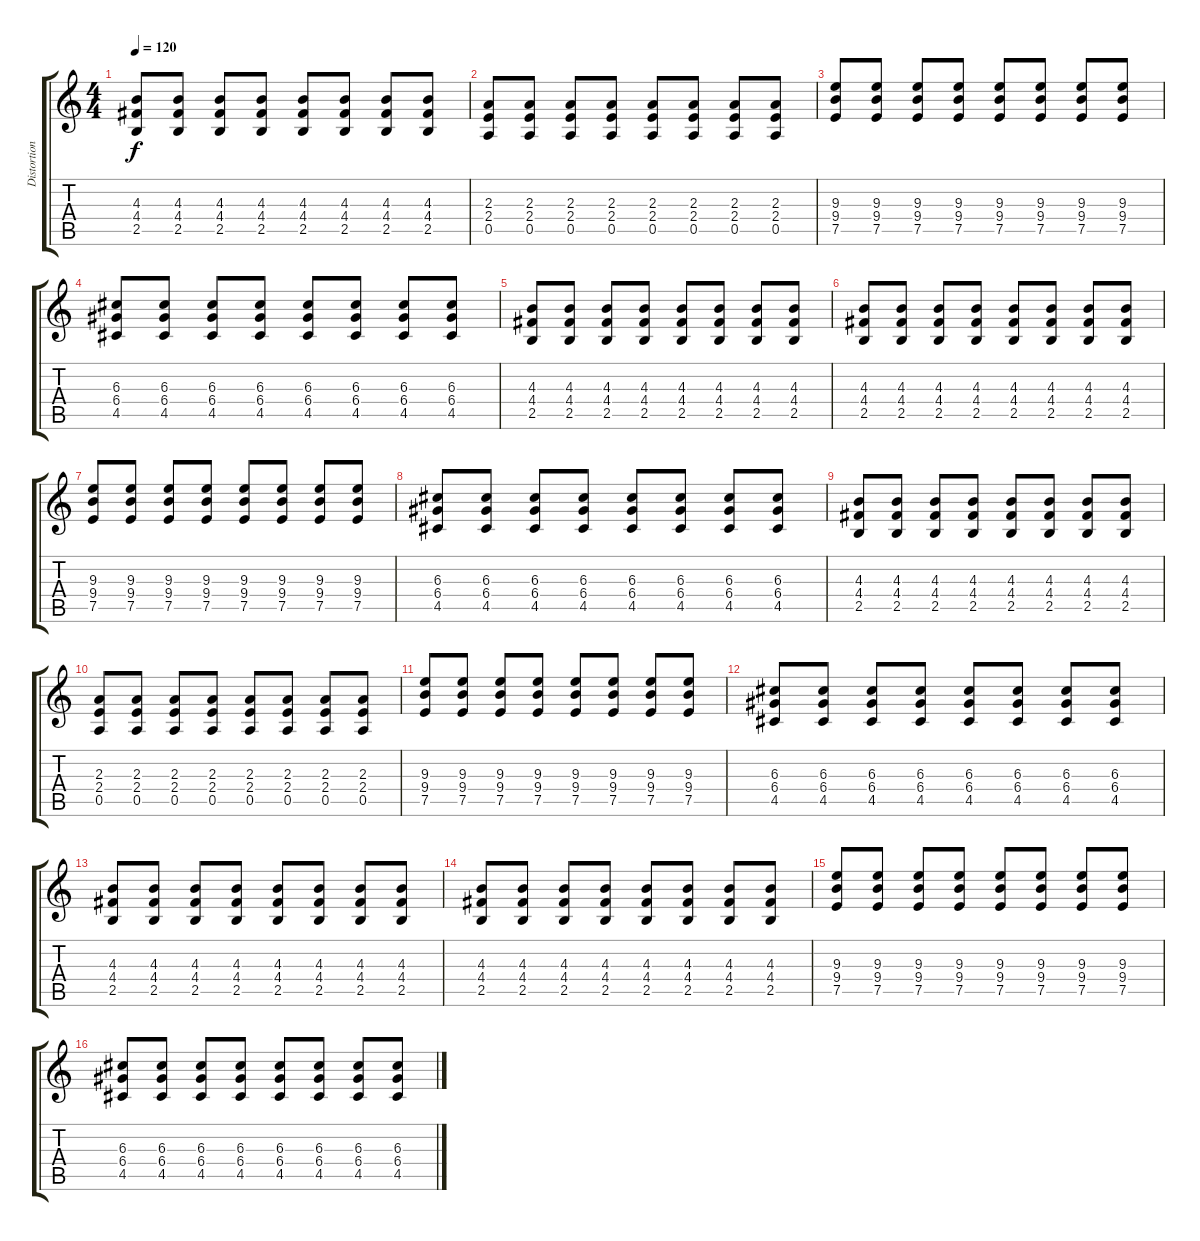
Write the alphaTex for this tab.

\track ("Distortion 1" "Distortion") {instrument overdrivenguitar}
\staff {score tabs}
\tuning (E4 B3 G3 D3 A2 D2) {hide}
\ts (4 4)
\tempo 120
\clef g2
\ks c
(4.3 4.4 2.5).8{dy f} (4.3 4.4 2.5).8 (4.3 4.4 2.5).8 (4.3 4.4 2.5).8 (4.3 4.4 2.5).8 (4.3 4.4 2.5).8 (4.3 4.4 2.5).8 (4.3 4.4 2.5).8 |
(2.3 2.4 0.5).8 (2.3 2.4 0.5).8 (2.3 2.4 0.5).8 (2.3 2.4 0.5).8 (2.3 2.4 0.5).8 (2.3 2.4 0.5).8 (2.3 2.4 0.5).8 (2.3 2.4 0.5).8 |
(9.3 9.4 7.5).8 (9.3 9.4 7.5).8 (9.3 9.4 7.5).8 (9.3 9.4 7.5).8 (9.3 9.4 7.5).8 (9.3 9.4 7.5).8 (9.3 9.4 7.5).8 (9.3 9.4 7.5).8 |
(6.3 6.4 4.5).8 (6.3 6.4 4.5).8 (6.3 6.4 4.5).8 (6.3 6.4 4.5).8 (6.3 6.4 4.5).8 (6.3 6.4 4.5).8 (6.3 6.4 4.5).8 (6.3 6.4 4.5).8 |
(4.3 4.4 2.5).8 (4.3 4.4 2.5).8 (4.3 4.4 2.5).8 (4.3 4.4 2.5).8 (4.3 4.4 2.5).8 (4.3 4.4 2.5).8 (4.3 4.4 2.5).8 (4.3 4.4 2.5).8 |
(4.3 4.4 2.5).8 (4.3 4.4 2.5).8 (4.3 4.4 2.5).8 (4.3 4.4 2.5).8 (4.3 4.4 2.5).8 (4.3 4.4 2.5).8 (4.3 4.4 2.5).8 (4.3 4.4 2.5).8 |
(9.3 9.4 7.5).8 (9.3 9.4 7.5).8 (9.3 9.4 7.5).8 (9.3 9.4 7.5).8 (9.3 9.4 7.5).8 (9.3 9.4 7.5).8 (9.3 9.4 7.5).8 (9.3 9.4 7.5).8 |
(6.3 6.4 4.5).8 (6.3 6.4 4.5).8 (6.3 6.4 4.5).8 (6.3 6.4 4.5).8 (6.3 6.4 4.5).8 (6.3 6.4 4.5).8 (6.3 6.4 4.5).8 (6.3 6.4 4.5).8 |
(4.3 4.4 2.5).8 (4.3 4.4 2.5).8 (4.3 4.4 2.5).8 (4.3 4.4 2.5).8 (4.3 4.4 2.5).8 (4.3 4.4 2.5).8 (4.3 4.4 2.5).8 (4.3 4.4 2.5).8 |
(2.3 2.4 0.5).8 (2.3 2.4 0.5).8 (2.3 2.4 0.5).8 (2.3 2.4 0.5).8 (2.3 2.4 0.5).8 (2.3 2.4 0.5).8 (2.3 2.4 0.5).8 (2.3 2.4 0.5).8 |
(9.3 9.4 7.5).8 (9.3 9.4 7.5).8 (9.3 9.4 7.5).8 (9.3 9.4 7.5).8 (9.3 9.4 7.5).8 (9.3 9.4 7.5).8 (9.3 9.4 7.5).8 (9.3 9.4 7.5).8 |
(6.3 6.4 4.5).8 (6.3 6.4 4.5).8 (6.3 6.4 4.5).8 (6.3 6.4 4.5).8 (6.3 6.4 4.5).8 (6.3 6.4 4.5).8 (6.3 6.4 4.5).8 (6.3 6.4 4.5).8 |
(4.3 4.4 2.5).8 (4.3 4.4 2.5).8 (4.3 4.4 2.5).8 (4.3 4.4 2.5).8 (4.3 4.4 2.5).8 (4.3 4.4 2.5).8 (4.3 4.4 2.5).8 (4.3 4.4 2.5).8 |
(4.3 4.4 2.5).8 (4.3 4.4 2.5).8 (4.3 4.4 2.5).8 (4.3 4.4 2.5).8 (4.3 4.4 2.5).8 (4.3 4.4 2.5).8 (4.3 4.4 2.5).8 (4.3 4.4 2.5).8 |
(9.3 9.4 7.5).8 (9.3 9.4 7.5).8 (9.3 9.4 7.5).8 (9.3 9.4 7.5).8 (9.3 9.4 7.5).8 (9.3 9.4 7.5).8 (9.3 9.4 7.5).8 (9.3 9.4 7.5).8 |
(6.3 6.4 4.5).8 (6.3 6.4 4.5).8 (6.3 6.4 4.5).8 (6.3 6.4 4.5).8 (6.3 6.4 4.5).8 (6.3 6.4 4.5).8 (6.3 6.4 4.5).8 (6.3 6.4 4.5).8
